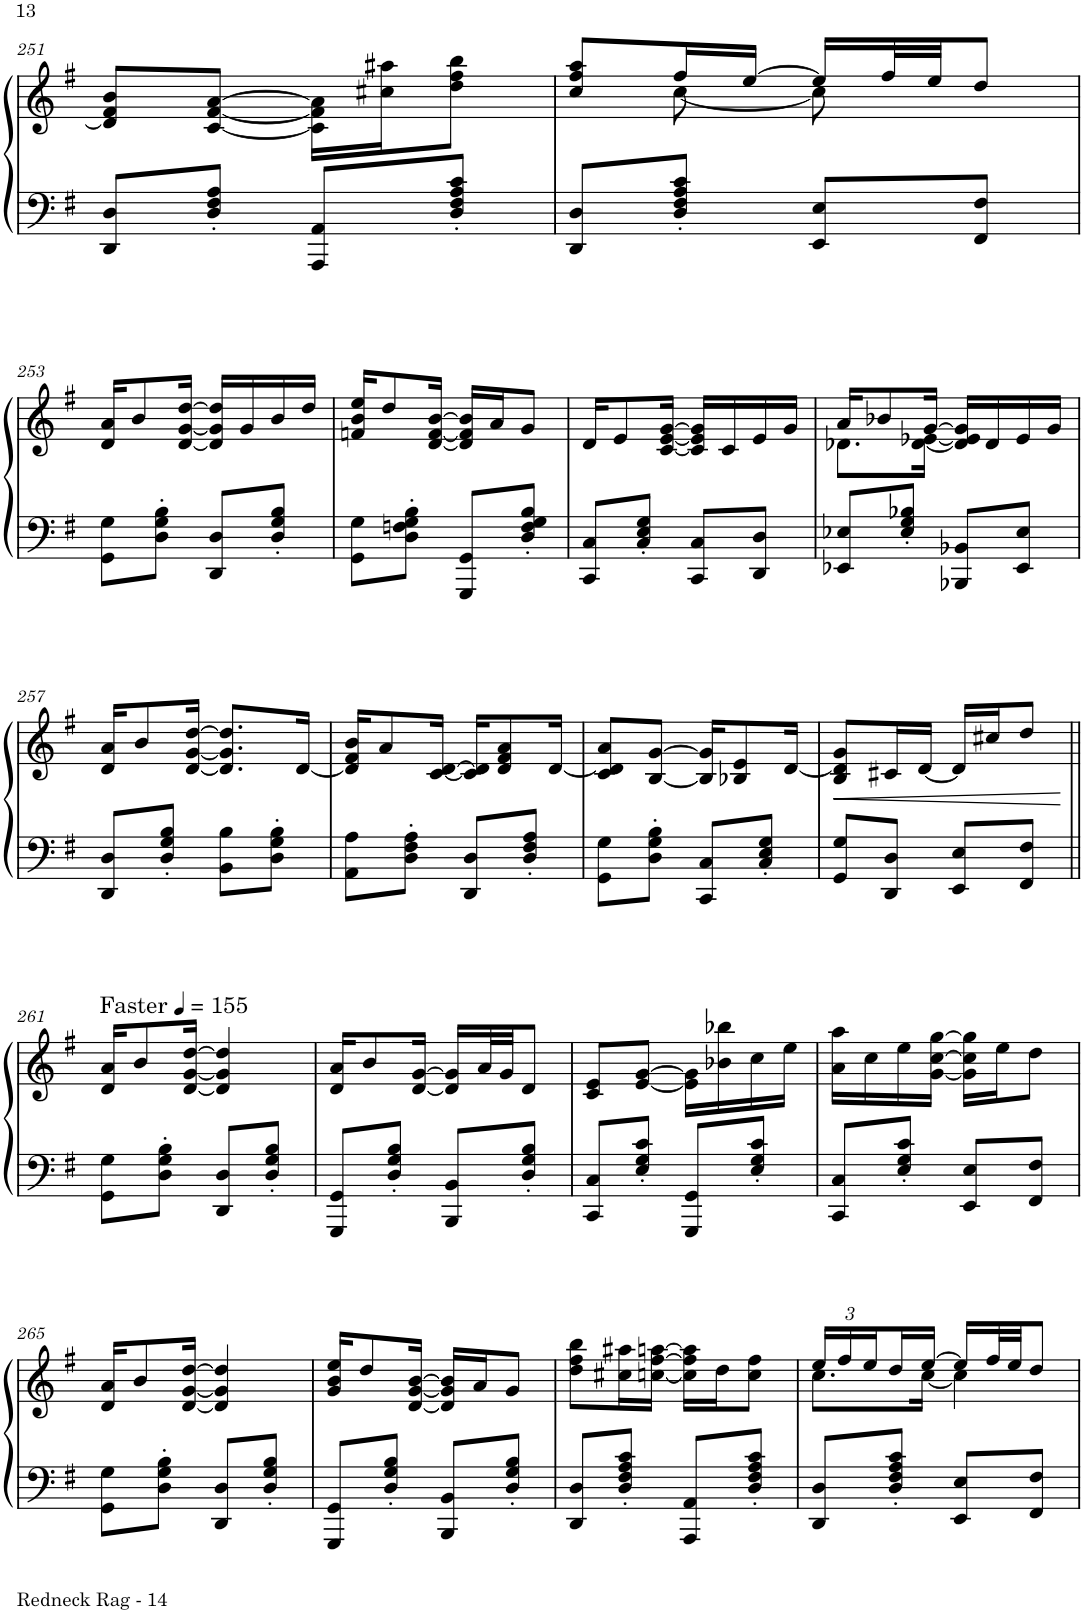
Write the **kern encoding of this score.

**kern	**kern	**dynam
*part1	*part1	*part1
*staff2	*staff1	*staff1/2
*I"Piano	*	*
*I'Pno.	*	*
!!LO:PB:g=z
*clefF4	*clefG2	*
*k[f#]	*k[f#]	*
*M2/4	*M2/4	*
=251	=251	=251
8DD/ 8D/L	8d/] 8f#/ 8b/L	.
8D/' 8F#/' 8A/'J	[8c/ [8f#/ [8a/J	.
8AAA/ 8AA/L	16c\] 16f#\] 16a\]LL	.
.	16cc#X\ 16aa#X\J	.
8D/' 8F#/' 8A/' 8c/'J	8dd\ 8ff#\ 8bb\J	.
=252	=252	=252
*	*^	*
8DD/ 8D/L	8cc/ 8ff#/ 8aa/L	8ryy	.
8D/' 8F#/' 8A/' 8c/'J	16ff#/L	[8cc\	.
.	[16ee/JJ	.	.
8EE/ 8E/L	16ee/LL]	8cc\]	.
.	32ff#/L	.	.
.	32ee/JJ	.	.
8FF#/ 8F#/J	8dd/J	8ryy	.
*	*v	*v	*
!!LO:LB:g=z
=253	=253	=253
8GG\ 8G\L	16d/ 16a/KL	.
.	8b/	.
8D\' 8G\' 8B\'J	.	.
.	[16d/ [16g/ [16dd/Jk	.
8DD/ 8D/L	16d/] 16g/] 16dd/]LL	.
.	16g/	.
8D/' 8G/' 8B/'J	16b/	.
.	16dd/JJ	.
=254	=254	=254
8GG\ 8G\L	16fn/ 16b/ 16ee/KL	.
.	8dd/	.
8D\' 8Fn\' 8G\' 8B\'J	.	.
.	[16d/ [16f/ [16b/Jk	.
8GGG/ 8GG/L	16d/] 16f/] 16b/]LL	.
.	16a/J	.
8D/' 8F/' 8G/' 8B/'J	8g/J	.
=255	=255	=255
8CC/ 8C/L	16d/KL	.
.	8e/	.
8C/' 8E/' 8G/'J	.	.
.	[16c/ [16e/ [16g/Jk	.
8CC/ 8C/L	16c/] 16e/] 16g/]LL	.
.	16c/	.
8DD/ 8D/J	16e/	.
.	16g/JJ	.
=256	=256	=256
*	*^	*
8EE-X/ 8E-X/L	16a/KL	8.d-X\L	.
.	8b-X/	.	.
8E-/' 8G/' 8B-X/'J	.	.	.
.	[16g/Jk	[16d-\ [16e-X\Jk	.
8BBB-X/ 8BB-X/L	16d-/] 16e-/] 16g/]LL	4ryy	.
.	16d-/	.	.
8EE-/ 8E-/J	16e-/	.	.
.	16g/JJ	.	.
*	*v	*v	*
!!LO:LB:g=z
=257	=257	=257
8DD/ 8D/L	16d/ 16a/KL	.
.	8b/	.
8D/' 8G/' 8B/'J	.	.
.	[16d/ [16g/ [16dd/Jk	.
8BB\ 8B\L	8.d/] 8.g/] 8.dd/]L	.
8D\' 8G\' 8B\'J	.	.
.	[16d/Jk	.
=258	=258	=258
8AA\ 8A\L	16d/] 16f#/ 16b/KL	.
.	8a/	.
8D\' 8F#\' 8A\'J	.	.
.	[16c/ [16d/Jk	.
8DD/ 8D/L	16c/] 16d/]KL	.
.	8d/ 8f#/ 8a/	.
8D/' 8F#/' 8A/'J	.	.
.	[16d/Jk	.
=259	=259	=259
8GG\ 8G\L	8c/ 8d/] 8a/L	.
8D\' 8G\' 8B\'J	[8B/ [8g/J	.
8CC/ 8C/L	16B/] 16g/]KL	.
.	8B-X/ 8e/	.
8C/' 8E/' 8G/'J	.	.
.	[16d/Jk	.
=260	=260	=260
!	!	!LO:HP:b
8GG/ 8G/L	8B/ 8d/] 8g/L	<
8DD/ 8D/J	16c#X/L	.
.	[16d/JJ	.
8EE/ 8E/L	16d/LL]	.
.	16cc#X/J	.
8FF#/ 8F#/J	8dd/J	.
.	.	[
!!LO:LB:g=z
=261||	=261||	=261||
*	*MM155	*
!	!LO:TX:a:t=Faster	!
8GG\ 8G\L	16d/ 16a/KL	.
.	8b/	.
8D\' 8G\' 8B\'J	.	.
.	[16d/ [16g/ [16dd/Jk	.
8DD/ 8D/L	4d/] 4g/] 4dd/]	.
8D/' 8G/' 8B/'J	.	.
=262	=262	=262
8GGG/ 8GG/L	16d/ 16a/KL	.
.	8b/	.
8D/' 8G/' 8B/'J	.	.
.	[16d/ [16g/Jk	.
8BBB/ 8BB/L	16d/] 16g/]LL	.
.	32a/L	.
.	32g/JJ	.
8D/' 8G/' 8B/'J	8d/J	.
=263	=263	=263
8CC/ 8C/L	8c/ 8e/L	.
8E/' 8G/' 8c/'J	[8e/ [8g/J	.
8GGG/ 8GG/L	16e\] 16g\]LL	.
.	16b-X\ 16bb-X\	.
8E/' 8G/' 8c/'J	16cc\	.
.	16ee\JJ	.
=264	=264	=264
8CC/ 8C/L	16a\ 16aa\LL	.
.	16cc\	.
8E/' 8G/' 8c/'J	16ee\	.
.	[16g\ [16cc\ [16gg\JJ	.
8EE/ 8E/L	16g\] 16cc\] 16gg\]LL	.
.	16ee\J	.
8FF#/ 8F#/J	8dd\J	.
!!LO:LB:g=z
=265	=265	=265
8GG\ 8G\L	16d/ 16a/KL	.
.	8b/	.
8D\' 8G\' 8B\'J	.	.
.	[16d/ [16g/ [16dd/Jk	.
8DD/ 8D/L	4d/] 4g/] 4dd/]	.
8D/' 8G/' 8B/'J	.	.
=266	=266	=266
8GGG/ 8GG/L	16g/ 16b/ 16ee/KL	.
.	8dd/	.
8D/' 8G/' 8B/'J	.	.
.	[16d/ [16g/ [16b/Jk	.
8BBB/ 8BB/L	16d/] 16g/] 16b/]LL	.
.	16a/J	.
8D/' 8G/' 8B/'J	8g/J	.
=267	=267	=267
8DD/ 8D/L	8dd\ 8ff#\ 8bb\L	.
8D/' 8F#/' 8A/' 8c/'J	16cc#X\ 16aa#X\L	.
.	[16ccn\ [16ff#\ [16aan\JJ	.
8AAA/ 8AA/L	16cc\] 16ff#\] 16aa\]LL	.
.	16dd\J	.
8D/' 8F#/' 8A/' 8c/'J	8cc\ 8ff#\J	.
=268	=268	=268
*	*Xbrackettup	*
*	*^	*
8DD/ 8D/L	24ee/LL	8.cc\L	.
.	24ff#/	.	.
.	24ee/	.	.
8D/' 8F#/' 8A/' 8c/'J	16dd/	.	.
.	[16ee/JJ	[16cc\Jk	.
8EE/ 8E/L	16ee/LL]	4cc\]	.
.	32ff#/L	.	.
.	32ee/JJ	.	.
8FF#/ 8F#/J	8dd/J	.	.
*	*v	*v	*
=	=	=
*-	*-	*-
